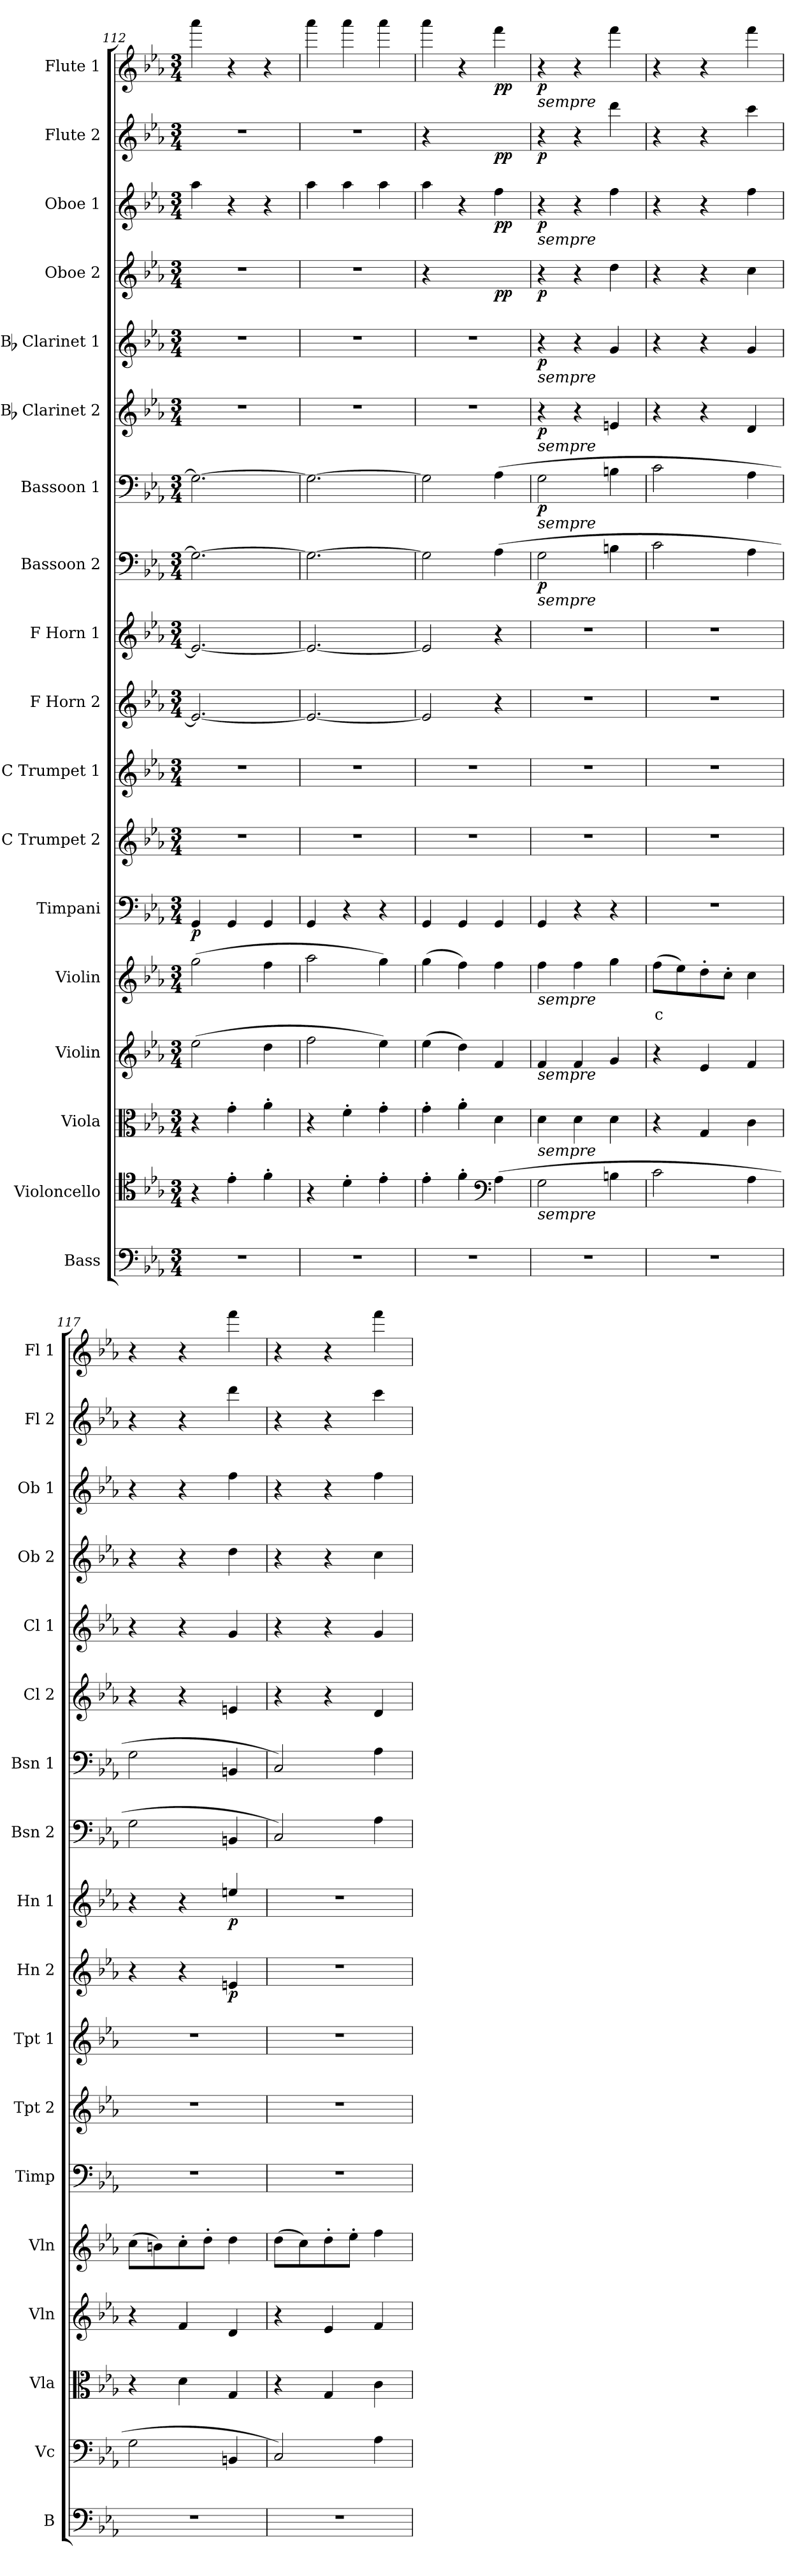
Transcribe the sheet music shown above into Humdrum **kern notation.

**kern	**kern	**kern	**kern	**kern	**text	**kern	**dynam	**kern	**kern	**kern	**dynam	**kern	**dynam	**kern	**dynam	**kern	**dynam	**kern	**dynam	**kern	**dynam	**kern	**dynam	**kern	**dynam	**kern	**dynam	**kern	**dynam
*part18	*part17	*part16	*part15	*part14	*part14	*part13	*part13	*part12	*part11	*part10	*part10	*part9	*part9	*part8	*part8	*part7	*part7	*part6	*part6	*part5	*part5	*part4	*part4	*part3	*part3	*part2	*part2	*part1	*part1
*staff18	*staff17	*staff16	*staff15	*staff14	*staff14	*staff13	*staff13	*staff12	*staff11	*staff10	*staff10	*staff9	*staff9	*staff8	*staff8	*staff7	*staff7	*staff6	*staff6	*staff5	*staff5	*staff4	*staff4	*staff3	*staff3	*staff2	*staff2	*staff1	*staff1
*I"Bass	*I"Violoncello	*I"Viola	*I"Violin	*I"Violin	*	*I"Timpani	*	*I"C Trumpet 2	*I"C Trumpet 1	*I"F Horn 2	*	*I"F Horn 1	*	*I"Bassoon 2	*	*I"Bassoon 1	*	*I"Bb Clarinet 2	*	*I"Bb Clarinet 1	*	*I"Oboe 2	*	*I"Oboe 1	*	*I"Flute 2	*	*I"Flute 1	*
*I'B	*I'Vc	*I'Vla	*I'Vln	*I'Vln	*	*I'Timp	*	*I'Tpt 2	*I'Tpt 1	*I'Hn 2	*	*I'Hn 1	*	*I'Bsn 2	*	*I'Bsn 1	*	*I'Cl 2	*	*I'Cl 1	*	*I'Ob 2	*	*I'Ob 1	*	*I'Fl 2	*	*I'Fl 1	*
*clefF4	*clefC4	*clefC3	*clefG2	*clefG2	*	*clefF4	*	*clefG2	*clefG2	*clefG2	*	*clefG2	*	*clefF4	*	*clefF4	*	*clefG2	*	*clefG2	*	*clefG2	*	*clefG2	*	*clefG2	*	*clefG2	*
*ITrd7c12	*	*	*	*	*	*	*	*	*	*ITrd4c7	*	*ITrd4c7	*	*	*	*	*	*ITrd1c2	*	*ITrd1c2	*	*	*	*	*	*	*	*	*
*k[b-e-a-]	*k[b-e-a-]	*k[b-e-a-]	*k[b-e-a-]	*k[b-e-a-]	*	*k[b-e-a-]	*	*k[b-e-a-]	*k[b-e-a-]	*k[b-e-a-d-]	*	*k[b-e-a-d-]	*	*k[b-e-a-]	*	*k[b-e-a-]	*	*k[b-e-a-d-g-]	*	*k[b-e-a-d-g-]	*	*k[b-e-a-]	*	*k[b-e-a-]	*	*k[b-e-a-]	*	*k[b-e-a-]	*
*M3/4	*M3/4	*M3/4	*M3/4	*M3/4	*	*M3/4	*	*M3/4	*M3/4	*M3/4	*	*M3/4	*	*M3/4	*	*M3/4	*	*M3/4	*	*M3/4	*	*M3/4	*	*M3/4	*	*M3/4	*	*M3/4	*
=112	=112	=112	=112	=112	=112	=112	=112	=112	=112	=112	=112	=112	=112	=112	=112	=112	=112	=112	=112	=112	=112	=112	=112	=112	=112	=112	=112	=112	=112
!	!	!	!	!	!	!	!LO:DY:b	!	!	!	!	!	!	!	!	!	!	!	!	!	!	!	!	!	!	!	!	!	!
2.r	4r	4r	(2ee-	(2gg	.	4GG	p	2.r	2.r	2.A_	.	2.A_	.	2.G_	.	2.G_	.	2.r	.	2.r	.	2.r	.	4aa-	.	2.r	.	4aaa-	.
.	4e-'	4g'	.	.	.	4GG	.	.	.	.	.	.	.	.	.	.	.	.	.	.	.	.	.	4r	.	.	.	4r	.
.	4f'	4a-'	4dd	4ff	.	4GG	.	.	.	.	.	.	.	.	.	.	.	.	.	.	.	.	.	4r	.	.	.	4r	.
=113	=113	=113	=113	=113	=113	=113	=113	=113	=113	=113	=113	=113	=113	=113	=113	=113	=113	=113	=113	=113	=113	=113	=113	=113	=113	=113	=113	=113	=113
2.r	4r	4r	2ff	2aa-	.	4GG	.	2.r	2.r	2.A_	.	2.A_	.	2.G_	.	2.G_	.	2.r	.	2.r	.	2.r	.	4aa-	.	2.r	.	4aaa-	.
.	4d'	4f'	.	.	.	4r	.	.	.	.	.	.	.	.	.	.	.	.	.	.	.	.	.	4aa-	.	.	.	4aaa-	.
.	4e-'	4g'	4ee-)	4gg)	.	4r	.	.	.	.	.	.	.	.	.	.	.	.	.	.	.	.	.	4aa-	.	.	.	4aaa-	.
=114	=114	=114	=114	=114	=114	=114	=114	=114	=114	=114	=114	=114	=114	=114	=114	=114	=114	=114	=114	=114	=114	=114	=114	=114	=114	=114	=114	=114	=114
*	*	*	*	*	*	*	*	*	*	*	*	*	*	*	*	*	*	*	*	*	*	*^	*	*	*	*^	*	*	*
2.r	4e-'	4g'	(4ee-	(4gg	.	4GG	.	2.r	2.r	2A]	.	2A]	.	2G]	.	2G]	.	2.r	.	2.r	.	4r	2ryy	.	4aa-	.	4r	2ryy	.	4aaa-	.
.	4f'	4a-'	4dd)	4ff)	.	4GG	.	.	.	.	.	.	.	.	.	.	.	.	.	.	.	2ryy	.	.	4r	.	2ryy	.	.	4r	.
*	*clefF4	*	*	*	*	*	*	*	*	*	*	*	*	*	*	*	*	*	*	*	*	*	*	*	*	*	*	*	*	*	*
!	!	!	!	!	!	!	!	!	!	!	!	!	!	!	!	!	!	!	!	!	!	!	!	!LO:DY:b	!	!LO:DY:b	!	!	!LO:DY:b	!	!LO:DY:b
.	(4A-	4d	4f	4ff	.	4GG	.	.	.	4r	.	4r	.	(4A-	.	(4A-	.	.	.	.	.	.	4ryy	pp	4ff\	pp	.	4ryy	pp	4fff\	pp
=115	=115	=115	=115	=115	=115	=115	=115	=115	=115	=115	=115	=115	=115	=115	=115	=115	=115	=115	=115	=115	=115	=115	=115	=115	=115	=115	=115	=115	=115	=115	=115
!	!	!	!	!	!	!	!	!	!	!	!	!	!	!	!	!	!	!	!	!	!	!	!	!	!	!	!	!	!	!LO:TX:b:i:t=sempre	!
!	!	!	!	!	!	!	!	!	!	!	!	!	!	!	!	!	!	!	!	!	!	!	!	!	!	!	!LO:TX:b:i:t=sempre	!	!	!	!
!	!	!	!	!	!	!	!	!	!	!	!	!	!	!	!	!	!	!	!	!	!	!	!	!	!LO:TX:b:i:t=sempre	!	!	!	!	!	!
!	!	!	!	!	!	!	!	!	!	!	!	!	!	!	!	!	!	!	!	!	!	!LO:TX:b:i:t=sempre	!	!	!	!	!	!	!	!	!
!	!	!	!	!	!	!	!	!	!	!	!	!	!	!	!	!	!	!	!	!LO:TX:b:i:t=sempre	!	!	!	!	!	!	!	!	!	!	!
!	!	!	!	!	!	!	!	!	!	!	!	!	!	!	!	!	!	!LO:TX:b:i:t=sempre	!	!	!	!	!	!	!	!	!	!	!	!	!
!	!	!	!	!	!	!	!	!	!	!	!	!	!	!	!	!LO:TX:b:i:t=sempre	!	!	!	!	!	!	!	!	!	!	!	!	!	!	!
!	!	!	!	!	!	!	!	!	!	!	!	!	!	!LO:TX:b:i:t=sempre	!	!	!	!	!	!	!	!	!	!	!	!	!	!	!	!	!
!	!	!	!	!LO:TX:b:i:t=sempre	!	!	!	!	!	!	!	!	!	!	!	!	!	!	!	!	!	!	!	!	!	!	!	!	!	!	!
!	!	!	!LO:TX:b:i:t=sempre	!	!	!	!	!	!	!	!	!	!	!	!	!	!	!	!	!	!	!	!	!	!	!	!	!	!	!	!
!	!	!LO:TX:b:i:t=sempre	!	!	!	!	!	!	!	!	!	!	!	!	!	!	!	!	!	!	!	!	!	!	!	!	!	!	!	!	!
!	!LO:TX:b:i:t=sempre	!	!	!	!	!	!	!	!	!	!	!	!	!	!	!	!	!	!	!	!	!	!	!	!	!	!	!	!	!	!
!	!	!	!	!	!	!	!	!	!	!	!	!	!	!	!LO:DY:b	!	!LO:DY:b	!	!LO:DY:b	!	!LO:DY:b	!	!	!LO:DY:b	!	!LO:DY:b	!	!	!LO:DY:b	!	!LO:DY:b
*	*	*	*	*	*	*	*	*	*	*	*	*	*	*	*	*	*	*	*	*	*	*v	*v	*	*	*	*v	*v	*	*	*
2.r	2G	4d	4f	4ff	.	4GG	.	2.r	2.r	2.r	.	2.r	.	2G	p	2G	p	4r	p	4r	p	4r	p	4r	p	4r	p	4r	p
.	.	4d	4f	4ff	.	4r	.	.	.	.	.	.	.	.	.	.	.	4r	.	4r	.	4r	.	4r	.	4r	.	4r	.
.	4Bn	4d	4g	4gg	.	4r	.	.	.	.	.	.	.	4Bn	.	4Bn	.	4dn/	.	4f/	.	4dd\	.	4ff\	.	4ddd\	.	4fff\	.
=116	=116	=116	=116	=116	=116	=116	=116	=116	=116	=116	=116	=116	=116	=116	=116	=116	=116	=116	=116	=116	=116	=116	=116	=116	=116	=116	=116	=116	=116
!	!	!	!	!	!LO:LY:b	!	!	!	!	!	!	!	!	!	!	!	!	!	!	!	!	!	!	!	!	!	!	!	!
2.r	2c	4r	4r	(8ffL	c	2.r	.	2.r	2.r	2.r	.	2.r	.	2c	.	2c	.	4r	.	4r	.	4r	.	4r	.	4r	.	4r	.
.	.	.	.	8ee-)	.	.	.	.	.	.	.	.	.	.	.	.	.	.	.	.	.	.	.	.	.	.	.	.	.
.	.	4G	4e-	8dd'	.	.	.	.	.	.	.	.	.	.	.	.	.	4r	.	4r	.	4r	.	4r	.	4r	.	4r	.
.	.	.	.	8cc'J	.	.	.	.	.	.	.	.	.	.	.	.	.	.	.	.	.	.	.	.	.	.	.	.	.
.	4A-	4c	4f	4cc	.	.	.	.	.	.	.	.	.	4A-	.	4A-	.	4c/	.	4f/	.	4cc\	.	4ff\	.	4ccc\	.	4fff\	.
=117	=117	=117	=117	=117	=117	=117	=117	=117	=117	=117	=117	=117	=117	=117	=117	=117	=117	=117	=117	=117	=117	=117	=117	=117	=117	=117	=117	=117	=117
2.r	2G	4r	4r	(8ccL	.	2.r	.	2.r	2.r	4r	.	4r	.	2G	.	2G	.	4r	.	4r	.	4r	.	4r	.	4r	.	4r	.
.	.	.	.	8bn)	.	.	.	.	.	.	.	.	.	.	.	.	.	.	.	.	.	.	.	.	.	.	.	.	.
.	.	4d	4f	8cc'	.	.	.	.	.	4r	.	4r	.	.	.	.	.	4r	.	4r	.	4r	.	4r	.	4r	.	4r	.
.	.	.	.	8dd'J	.	.	.	.	.	.	.	.	.	.	.	.	.	.	.	.	.	.	.	.	.	.	.	.	.
!	!	!	!	!	!	!	!	!	!	!	!LO:DY:b	!	!LO:DY:b	!	!	!	!	!	!	!	!	!	!	!	!	!	!	!	!
.	4BBn	4G	4d	4dd	.	.	.	.	.	4An/	p	4an/	p	4BBn	.	4BBn	.	4dn/	.	4f/	.	4dd\	.	4ff\	.	4ddd\	.	4fff\	.
=118	=118	=118	=118	=118	=118	=118	=118	=118	=118	=118	=118	=118	=118	=118	=118	=118	=118	=118	=118	=118	=118	=118	=118	=118	=118	=118	=118	=118	=118
2.r	2C)	4r	4r	(8ddL	.	2.r	.	2.r	2.r	2.r	.	2.r	.	2C)	.	2C)	.	4r	.	4r	.	4r	.	4r	.	4r	.	4r	.
.	.	.	.	8cc)	.	.	.	.	.	.	.	.	.	.	.	.	.	.	.	.	.	.	.	.	.	.	.	.	.
.	.	4G	4e-	8dd'	.	.	.	.	.	.	.	.	.	.	.	.	.	4r	.	4r	.	4r	.	4r	.	4r	.	4r	.
.	.	.	.	8ee-'J	.	.	.	.	.	.	.	.	.	.	.	.	.	.	.	.	.	.	.	.	.	.	.	.	.
.	4A-	4c	4f	4ff	.	.	.	.	.	.	.	.	.	4A-	.	4A-	.	4c/	.	4f/	.	4cc\	.	4ff\	.	4ccc\	.	4fff\	.
=	=	=	=	=	=	=	=	=	=	=	=	=	=	=	=	=	=	=	=	=	=	=	=	=	=	=	=	=	=
*-	*-	*-	*-	*-	*-	*-	*-	*-	*-	*-	*-	*-	*-	*-	*-	*-	*-	*-	*-	*-	*-	*-	*-	*-	*-	*-	*-	*-	*-
